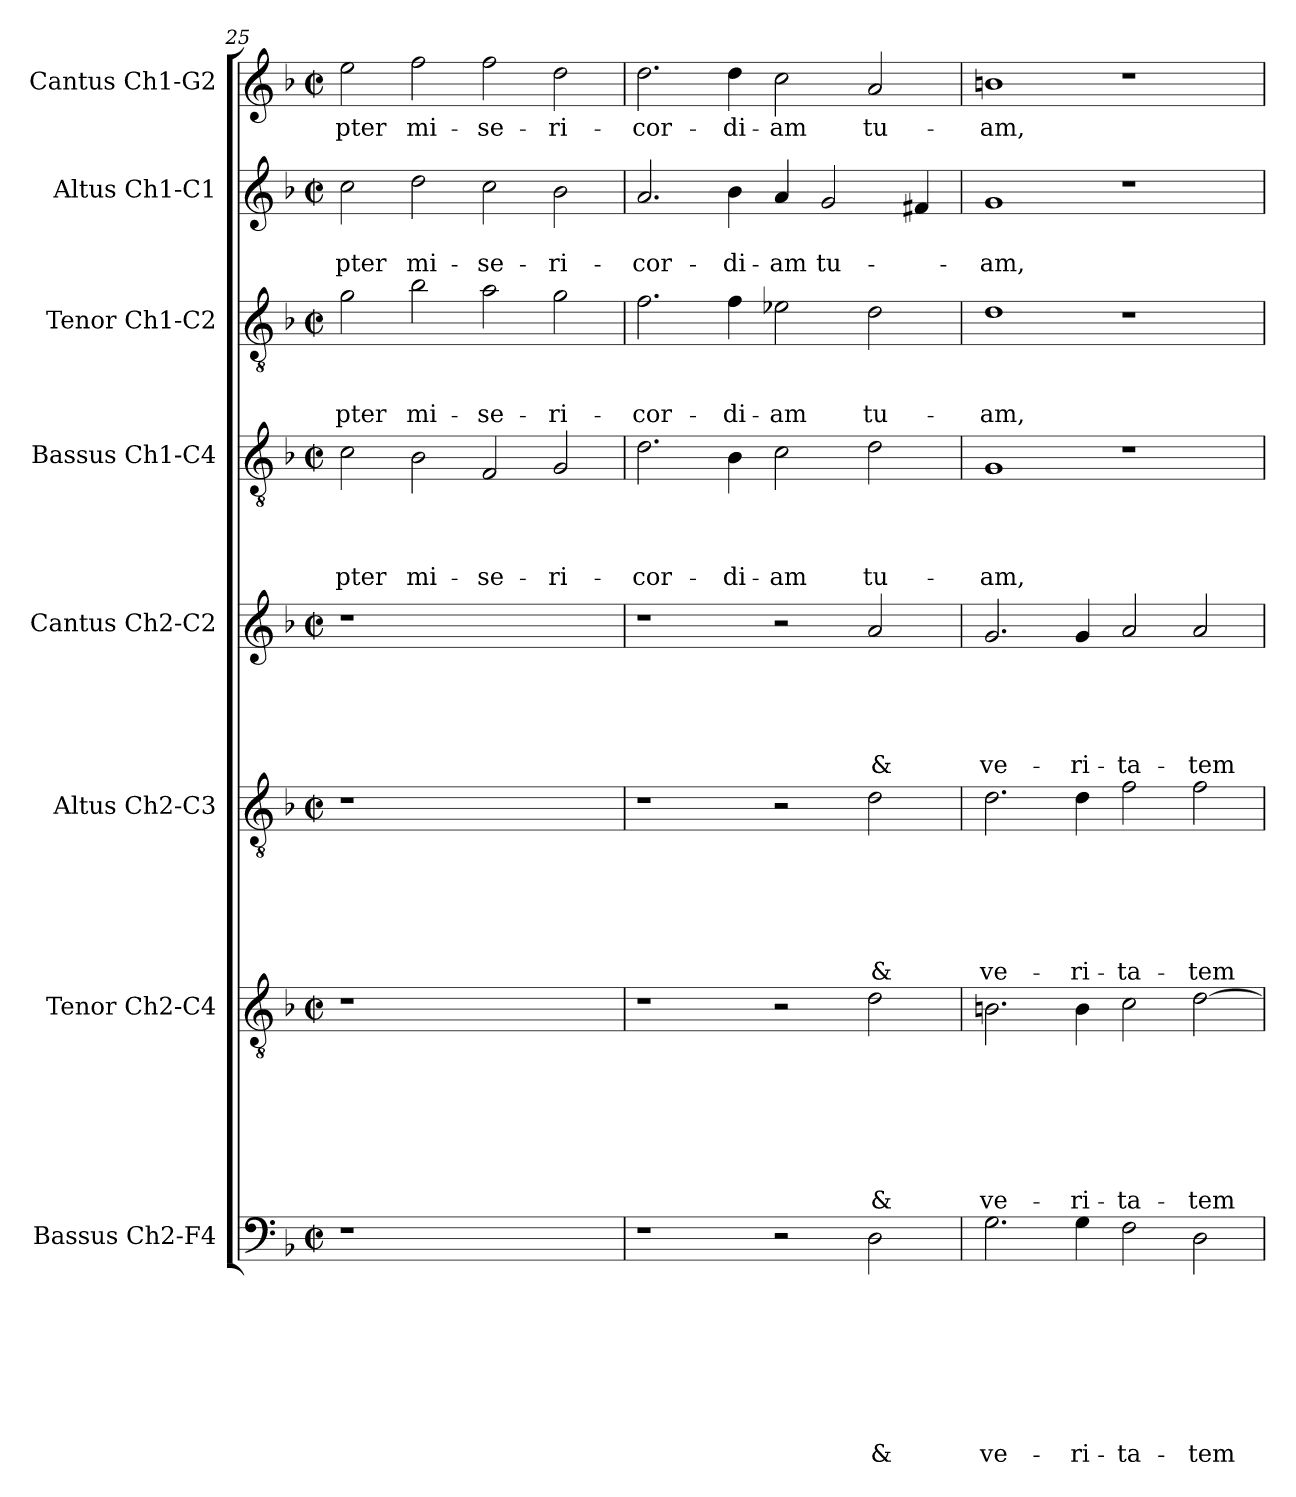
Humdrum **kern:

**kern	**text	**text	**text	**text	**text	**text	**text	**text	**kern	**text	**text	**text	**text	**text	**text	**text	**kern	**text	**text	**text	**text	**text	**text	**kern	**text	**text	**text	**text	**text	**kern	**text	**text	**text	**text	**kern	**text	**text	**text	**kern	**text	**text	**kern	**text
*part8	*part8	*part8	*part8	*part8	*part8	*part8	*part8	*part8	*part7	*part7	*part7	*part7	*part7	*part7	*part7	*part7	*part6	*part6	*part6	*part6	*part6	*part6	*part6	*part5	*part5	*part5	*part5	*part5	*part5	*part4	*part4	*part4	*part4	*part4	*part3	*part3	*part3	*part3	*part2	*part2	*part2	*part1	*part1
*staff8	*staff8	*staff8	*staff8	*staff8	*staff8	*staff8	*staff8	*staff8	*staff7	*staff7	*staff7	*staff7	*staff7	*staff7	*staff7	*staff7	*staff6	*staff6	*staff6	*staff6	*staff6	*staff6	*staff6	*staff5	*staff5	*staff5	*staff5	*staff5	*staff5	*staff4	*staff4	*staff4	*staff4	*staff4	*staff3	*staff3	*staff3	*staff3	*staff2	*staff2	*staff2	*staff1	*staff1
*I"Bassus Ch2-F4	*	*	*	*	*	*	*	*	*I"Tenor Ch2-C4	*	*	*	*	*	*	*	*I"Altus Ch2-C3	*	*	*	*	*	*	*I"Cantus Ch2-C2	*	*	*	*	*	*I"Bassus Ch1-C4	*	*	*	*	*I"Tenor Ch1-C2	*	*	*	*I"Altus Ch1-C1	*	*	*I"Cantus Ch1-G2	*
*I'B2	*	*	*	*	*	*	*	*	*I'T2	*	*	*	*	*	*	*	*I'A2	*	*	*	*	*	*	*I'C2	*	*	*	*	*	*I'B	*	*	*	*	*I'T	*	*	*	*I'A	*	*	*I'C	*
*clefF4	*	*	*	*	*	*	*	*	*clefGv2	*	*	*	*	*	*	*	*clefGv2	*	*	*	*	*	*	*clefG2	*	*	*	*	*	*clefGv2	*	*	*	*	*clefGv2	*	*	*	*clefG2	*	*	*clefG2	*
*k[b-]	*	*	*	*	*	*	*	*	*k[b-]	*	*	*	*	*	*	*	*k[b-]	*	*	*	*	*	*	*k[b-]	*	*	*	*	*	*k[b-]	*	*	*	*	*k[b-]	*	*	*	*k[b-]	*	*	*k[b-]	*
*F:	*	*	*	*	*	*	*	*	*F:	*	*	*	*	*	*	*	*F:	*	*	*	*	*	*	*F:	*	*	*	*	*	*F:	*	*	*	*	*F:	*	*	*	*F:	*	*	*F:	*
*M2/2	*	*	*	*	*	*	*	*	*M2/2	*	*	*	*	*	*	*	*M2/2	*	*	*	*	*	*	*M2/2	*	*	*	*	*	*M2/2	*	*	*	*	*M2/2	*	*	*	*M2/2	*	*	*M2/2	*
*met(c|)	*	*	*	*	*	*	*	*	*met(c|)	*	*	*	*	*	*	*	*met(c|)	*	*	*	*	*	*	*met(c|)	*	*	*	*	*	*met(c|)	*	*	*	*	*met(c|)	*	*	*	*met(c|)	*	*	*met(c|)	*
=25	=25	=25	=25	=25	=25	=25	=25	=25	=25	=25	=25	=25	=25	=25	=25	=25	=25	=25	=25	=25	=25	=25	=25	=25	=25	=25	=25	=25	=25	=25	=25	=25	=25	=25	=25	=25	=25	=25	=25	=25	=25	=25	=25
!	!	!	!	!	!	!	!	!	!	!	!	!	!	!	!	!	!	!	!	!	!	!	!	!	!	!	!	!	!	!	!	!	!	!LO:LY:b	!	!	!	!LO:LY:b	!	!	!LO:LY:b	!	!LO:LY:b
1r	.	.	.	.	.	.	.	.	1r	.	.	.	.	.	.	.	1r	.	.	.	.	.	.	1r	.	.	.	.	.	2c\	.	.	.	-pter	2g\	.	.	-pter	2cc\	.	-pter	2ee\	-pter
!	!	!	!	!	!	!	!	!	!	!	!	!	!	!	!	!	!	!	!	!	!	!	!	!	!	!	!	!	!	!	!	!	!	!LO:LY:b	!	!	!	!LO:LY:b	!	!	!LO:LY:b	!	!LO:LY:b
.	.	.	.	.	.	.	.	.	.	.	.	.	.	.	.	.	.	.	.	.	.	.	.	.	.	.	.	.	.	2B-\	.	.	.	mi-	2b-\	.	.	mi-	2dd\	.	mi-	2ff\	mi-
!	!	!	!	!	!	!	!	!	!	!	!	!	!	!	!	!	!	!	!	!	!	!	!	!	!	!	!	!	!	!	!	!	!	!LO:LY:b	!	!	!	!LO:LY:b	!	!	!LO:LY:b	!	!LO:LY:b
1ryy	.	.	.	.	.	.	.	.	1ryy	.	.	.	.	.	.	.	1ryy	.	.	.	.	.	.	1ryy	.	.	.	.	.	2F/	.	.	.	-se-	2a\	.	.	-se-	2cc\	.	-se-	2ff\	-se-
!	!	!	!	!	!	!	!	!	!	!	!	!	!	!	!	!	!	!	!	!	!	!	!	!	!	!	!	!	!	!	!	!	!	!LO:LY:b	!	!	!	!LO:LY:b	!	!	!LO:LY:b	!	!LO:LY:b
.	.	.	.	.	.	.	.	.	.	.	.	.	.	.	.	.	.	.	.	.	.	.	.	.	.	.	.	.	.	2G/	.	.	.	-ri-	2g\	.	.	-ri-	2b-\	.	-ri-	2dd\	-ri-
!!LO:LB:g=z
=26	=26	=26	=26	=26	=26	=26	=26	=26	=26	=26	=26	=26	=26	=26	=26	=26	=26	=26	=26	=26	=26	=26	=26	=26	=26	=26	=26	=26	=26	=26	=26	=26	=26	=26	=26	=26	=26	=26	=26	=26	=26	=26	=26
!	!	!	!	!	!	!	!	!	!	!	!	!	!	!	!	!	!	!	!	!	!	!	!	!	!	!	!	!	!	!	!	!	!	!LO:LY:b	!	!	!	!LO:LY:b	!	!	!LO:LY:b	!	!LO:LY:b
1r	.	.	.	.	.	.	.	.	1r	.	.	.	.	.	.	.	1r	.	.	.	.	.	.	1r	.	.	.	.	.	2.d\	.	.	.	-cor-	2.f\	.	.	-cor-	2.a/	.	-cor-	2.dd\	-cor-
!	!	!	!	!	!	!	!	!	!	!	!	!	!	!	!	!	!	!	!	!	!	!	!	!	!	!	!	!	!	!	!	!	!	!LO:LY:b	!	!	!	!LO:LY:b	!	!	!LO:LY:b	!	!LO:LY:b
.	.	.	.	.	.	.	.	.	.	.	.	.	.	.	.	.	.	.	.	.	.	.	.	.	.	.	.	.	.	4B-\	.	.	.	-di-	4f\	.	.	-di-	4b-\	.	-di-	4dd\	-di-
!	!	!	!	!	!	!	!	!	!	!	!	!	!	!	!	!	!	!	!	!	!	!	!	!	!	!	!	!	!	!	!	!	!	!LO:LY:b	!	!	!	!LO:LY:b	!	!	!LO:LY:b	!	!LO:LY:b
2r	.	.	.	.	.	.	.	.	2r	.	.	.	.	.	.	.	2r	.	.	.	.	.	.	2r	.	.	.	.	.	2c\	.	.	.	-am	2e-X\	.	.	-am	4a/	.	-am	2cc\	-am
!	!	!	!	!	!	!	!	!	!	!	!	!	!	!	!	!	!	!	!	!	!	!	!	!	!	!	!	!	!	!	!	!	!	!	!	!	!	!	!	!	!LO:LY:b	!	!
.	.	.	.	.	.	.	.	.	.	.	.	.	.	.	.	.	.	.	.	.	.	.	.	.	.	.	.	.	.	.	.	.	.	.	.	.	.	.	2g/	.	tu-	.	.
!	!	!	!	!	!	!	!	!LO:LY:b	!	!	!	!	!	!	!	!LO:LY:b	!	!	!	!	!	!	!LO:LY:b	!	!	!	!	!	!LO:LY:b	!	!	!	!	!LO:LY:b	!	!	!	!LO:LY:b	!	!	!	!	!LO:LY:b
2D\	.	.	.	.	.	.	.	&	2d\	.	.	.	.	.	.	&	2d\	.	.	.	.	.	&	2a/	.	.	.	.	&	2d\	.	.	.	tu-	2d\	.	.	tu-	.	.	.	2a/	tu-
.	.	.	.	.	.	.	.	.	.	.	.	.	.	.	.	.	.	.	.	.	.	.	.	.	.	.	.	.	.	.	.	.	.	.	.	.	.	.	4f#X/	.	.	.	.
=27	=27	=27	=27	=27	=27	=27	=27	=27	=27	=27	=27	=27	=27	=27	=27	=27	=27	=27	=27	=27	=27	=27	=27	=27	=27	=27	=27	=27	=27	=27	=27	=27	=27	=27	=27	=27	=27	=27	=27	=27	=27	=27	=27
!	!	!	!	!	!	!	!	!LO:LY:b	!	!	!	!	!	!	!	!LO:LY:b	!	!	!	!	!	!	!LO:LY:b	!	!	!	!	!	!LO:LY:b	!	!	!	!	!LO:LY:b	!	!	!	!LO:LY:b	!	!	!LO:LY:b	!	!LO:LY:b
2.G\	.	.	.	.	.	.	.	ve-	2.Bn\	.	.	.	.	.	.	ve-	2.d\	.	.	.	.	.	ve-	2.g/	.	.	.	.	ve-	1G	.	.	.	-am,	1d	.	.	-am,	1g	.	-am,	1bn	-am,
!	!	!	!	!	!	!	!	!LO:LY:b	!	!	!	!	!	!	!	!LO:LY:b	!	!	!	!	!	!	!LO:LY:b	!	!	!	!	!	!LO:LY:b	!	!	!	!	!	!	!	!	!	!	!	!	!	!
4G\	.	.	.	.	.	.	.	-ri-	4B\	.	.	.	.	.	.	-ri-	4d\	.	.	.	.	.	-ri-	4g/	.	.	.	.	-ri-	.	.	.	.	.	.	.	.	.	.	.	.	.	.
!	!	!	!	!	!	!	!	!LO:LY:b	!	!	!	!	!	!	!	!LO:LY:b	!	!	!	!	!	!	!LO:LY:b	!	!	!	!	!	!LO:LY:b	!	!	!	!	!	!	!	!	!	!	!	!	!	!
2F\	.	.	.	.	.	.	.	-ta-	2c\	.	.	.	.	.	.	-ta-	2f\	.	.	.	.	.	-ta-	2a/	.	.	.	.	-ta-	1r	.	.	.	.	1r	.	.	.	1r	.	.	1r	.
!	!	!	!	!	!	!	!	!LO:LY:b	!	!	!	!	!	!	!	!LO:LY:b	!	!	!	!	!	!	!LO:LY:b	!	!	!	!	!	!LO:LY:b	!	!	!	!	!	!	!	!	!	!	!	!	!	!
2D\	.	.	.	.	.	.	.	-tem	[2d\	.	.	.	.	.	.	-tem	2f\	.	.	.	.	.	-tem	2a/	.	.	.	.	-tem	.	.	.	.	.	.	.	.	.	.	.	.	.	.
=	=	=	=	=	=	=	=	=	=	=	=	=	=	=	=	=	=	=	=	=	=	=	=	=	=	=	=	=	=	=	=	=	=	=	=	=	=	=	=	=	=	=	=
*-	*-	*-	*-	*-	*-	*-	*-	*-	*-	*-	*-	*-	*-	*-	*-	*-	*-	*-	*-	*-	*-	*-	*-	*-	*-	*-	*-	*-	*-	*-	*-	*-	*-	*-	*-	*-	*-	*-	*-	*-	*-	*-	*-
